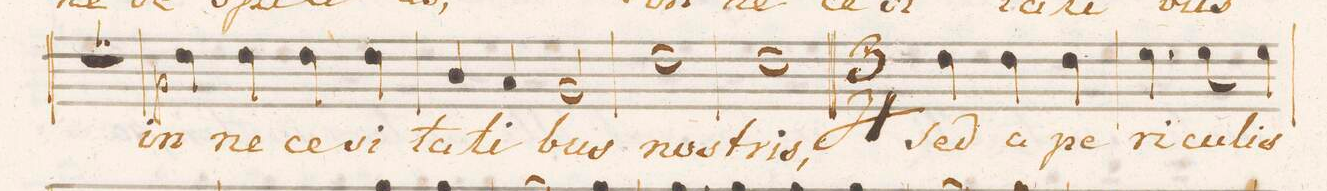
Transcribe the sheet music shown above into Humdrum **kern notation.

**kern	**text	**dynam
*I"Alto.	*	*
*clefC3	*	*
*k[]	*	*
*met(c|)	*	*
*M2/2	*	*
1r	.	.
=49	=49	=49
4e\	in	p
4e\	ne-	.
4e\	-ce-	.
4e\	-si-	.
=50	=50	=50
4c/	-ta-	.
4B/	-ti-	.
2A/	-bus	.
=51	=51	=51
1e	nos-	.
=52	=52	=52
1e	-tris,	.
=53||	=53||	=53||
*M3/4	*	*
4e\	Sed	.
4e\	a	.
4e\	pe-	.
=54	=54	=54
4.f\	-ri-	.
8f\	-cu-	.
4f\	-lis	.
=55	=55	=55
*-	*-	*-
